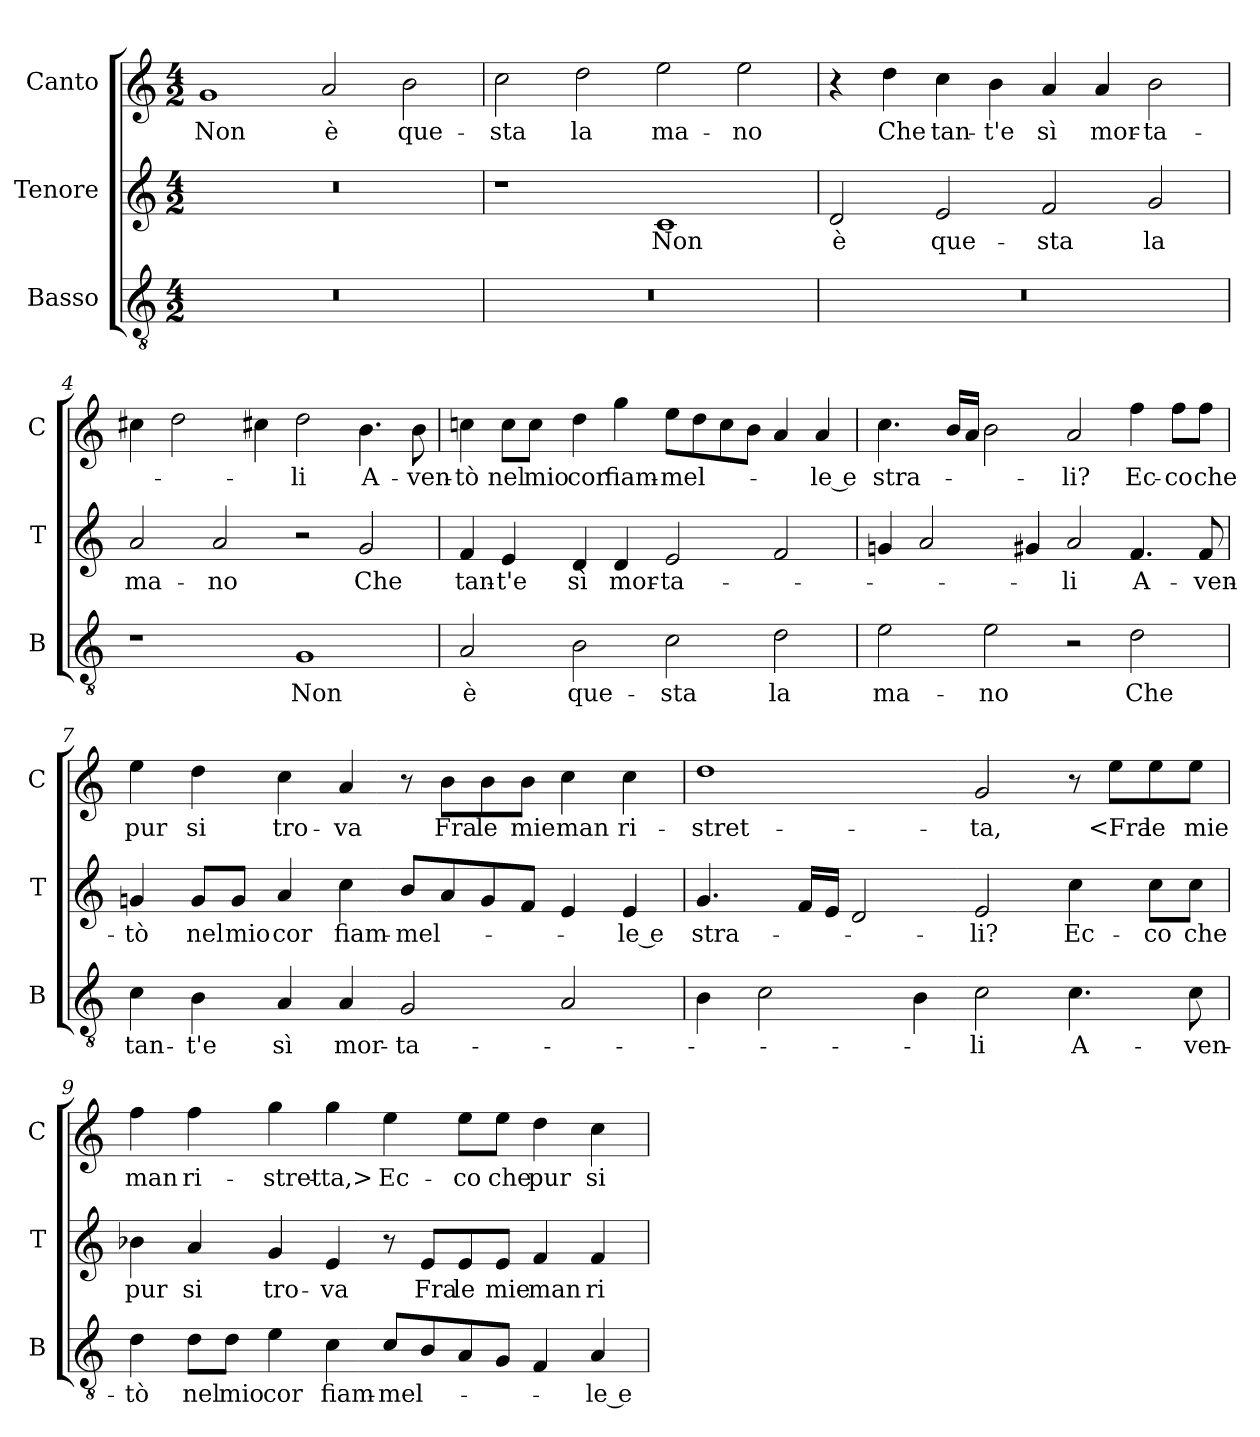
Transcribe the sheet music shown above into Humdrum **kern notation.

**kern	**text	**kern	**text	**kern	**text
*part3	*part3	*part2	*part2	*part1	*part1
*staff3	*staff3	*staff2	*staff2	*staff1	*staff1
*I"Basso	*	*I"Tenore	*	*I"Canto	*
*I'B	*	*I'T	*	*I'C	*
*clefGv2	*	*clefG2	*	*clefG2	*
*k[]	*	*k[]	*	*k[]	*
*M4/2	*	*M4/2	*	*M4/2	*
=1	=1	=1	=1	=1	=1
0r	.	0r	.	1g	Non
.	.	.	.	2a	è
.	.	.	.	2b	que-
=2	=2	=2	=2	=2	=2
0r	.	1r	.	2cc	-sta
.	.	.	.	2dd	la
.	.	1c	Non	2ee	ma-
.	.	.	.	2ee	-no
=3	=3	=3	=3	=3	=3
0r	.	2d	è	4r	.
.	.	.	.	4dd	Che
.	.	2e	que-	4cc	tan-
.	.	.	.	4b	-t'e
.	.	2f	-sta	4a	sì
.	.	.	.	4a	mor-
.	.	2g	la	2b	-ta-
=4	=4	=4	=4	=4	=4
1r	.	2a	ma-	4cc#X	.
.	.	.	.	2dd	.
.	.	2a	-no	.	.
.	.	.	.	4cc#X	.
1G	Non	2r	.	2dd	-li
.	.	2g	Che	4.b	A-
.	.	.	.	8b	-ven-
=5	=5	=5	=5	=5	=5
2A	è	4f	tan-	4ccn	-tò
.	.	4e	-t'e	8ccL	nel
.	.	.	.	8ccJ	mio
2B	que-	4d	sì	4dd	cor
.	.	4d	mor-	4gg	fiam-
2c	-sta	2e	-ta-	8eeL	-mel-
.	.	.	.	8dd	.
.	.	.	.	8cc	.
.	.	.	.	8bJ	.
2d	la	2f	.	4a	.
.	.	.	.	4a	-le e
=6	=6	=6	=6	=6	=6
2e	ma-	4gn	.	4.cc	stra-
.	.	2a	.	.	.
.	.	.	.	16bLL	.
.	.	.	.	16aJJ	.
2e	-no	.	.	2b	.
.	.	4g#X	.	.	.
2r	.	2a	-li	2a	-li?
2d	Che	4.f	A-	4ff	Ec-
.	.	.	.	8ffL	-co
.	.	8f	-ven-	8ffJ	che
=7	=7	=7	=7	=7	=7
4c	tan-	4gn	-tò	4ee	pur
4B	-t'e	8gL	nel	4dd	si
.	.	8gJ	mio	.	.
4A	sì	4a	cor	4cc	tro-
4A	mor-	4cc	fiam-	4a	-va
2G	-ta-	8bL	-mel-	8r	.
.	.	8a	.	8bL	Fra
.	.	8g	.	8b	le
.	.	8fJ	.	8bJ	mie
2A	.	4e	.	4cc	man
.	.	4e	-le e	4cc	ri-
=8	=8	=8	=8	=8	=8
4B	.	4.g	stra-	1dd	-stret-
2c	.	.	.	.	.
.	.	16fLL	.	.	.
.	.	16eJJ	.	.	.
.	.	2d	.	.	.
4B	.	.	.	.	.
2c	-li	2e	-li?	2g	-ta,
4.c	A-	4cc	Ec-	8r	.
.	.	.	.	8eeL	<Fra
.	.	8ccL	-co	8ee	le
8c	-ven-	8ccJ	che	8eeJ	mie
=9	=9	=9	=9	=9	=9
4d	-tò	4b-X	pur	4ff	man
8dL	nel	4a	si	4ff	ri-
8dJ	mio	.	.	.	.
4e	cor	4g	tro-	4gg	-stret-
4c	fiam-	4e	-va	4gg	-ta,>
8cL	-mel-	8r	.	4ee	Ec-
8B	.	8eL	Fra	.	.
8A	.	8e	le	8eeL	-co
8GJ	.	8eJ	mie	8eeJ	che
4F	.	4f	man	4dd	pur
4A	-le e	4f	ri-	4cc	si
=	=	=	=	=	=
*-	*-	*-	*-	*-	*-
